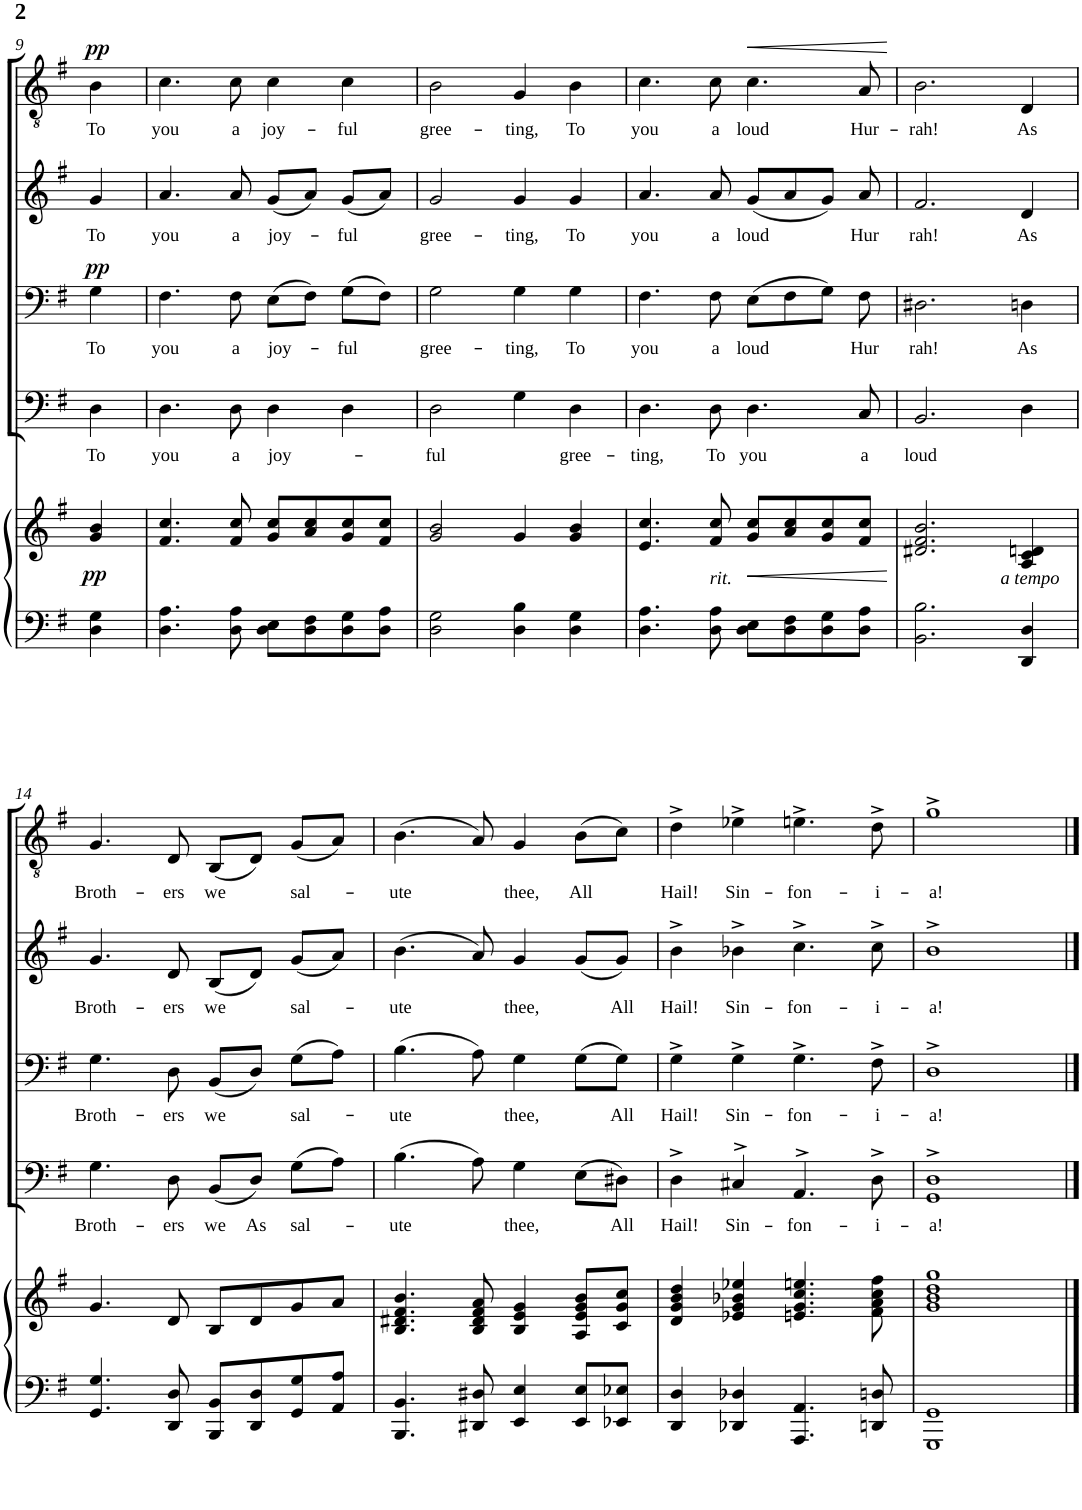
**kern	**kern	**dynam	**kern	**text	**kern	**text	**dynam	**kern	**text	**kern	**text	**dynam
*part5	*part5	*part5	*part4	*part4	*part3	*part3	*part3	*part2	*part2	*part1	*part1	*part1
*staff6	*staff5	*staff5/6	*staff4	*staff4	*staff3	*staff3	*staff3	*staff2	*staff2	*staff1	*staff1	*staff1
*I"Piano	*	*	*I"Bass II	*	*I"Bass I	*	*	*I"Tenor II	*	*I"Tenor I	*	*
*I'Pno	*	*	*	*	*	*	*	*	*	*	*	*
!!LO:PB:g=z
*clefF4	*clefG2	*	*clefF4	*	*clefF4	*	*	*clefG2	*	*clefGv2	*	*
*k[f#]	*k[f#]	*	*k[f#]	*	*k[f#]	*	*	*k[f#]	*	*k[f#]	*	*
*M4/4	*M4/4	*	*M4/4	*	*M4/4	*	*	*M4/4	*	*M4/4	*	*
*met(c)	*met(c)	*	*met(c)	*	*met(c)	*	*	*met(c)	*	*met(c)	*	*
=9	=9	=9	=9	=9	=9	=9	=9	=9	=9	=9	=9	=9
!	!	!LO:DY:b	!	!LO:LY:b	!	!LO:LY:b	!LO:DY:a	!	!LO:LY:b	!	!LO:LY:b	!LO:DY:a
4D\ 4G\	4g/ 4b/	pp	4D\	To	4G\	To	pp	4g/	To	4B\	To	pp
=10	=10	=10	=10	=10	=10	=10	=10	=10	=10	=10	=10	=10
!	!	!	!	!LO:LY:b	!	!LO:LY:b	!	!	!LO:LY:b	!	!LO:LY:b	!
4.D\ 4.A\	4.f#/ 4.cc/	.	4.D\	you	4.F#\	you	.	4.a/	you	4.c\	you	.
!	!	!	!	!LO:LY:b	!	!LO:LY:b	!	!	!LO:LY:b	!	!LO:LY:b	!
8D\ 8A\	8f#/ 8cc/	.	8D\	a	8F#\	a	.	8a/	a	8c\	a	.
!	!	!	!	!LO:LY:b	!	!LO:LY:b	!	!	!LO:LY:b	!	!LO:LY:b	!
8D\ 8E\L	8g/ 8cc/L	.	4D\	joy-	(8E\L	joy-	.	(8g/L	joy-	4c\	joy-	.
8D\ 8F#\	8a/ 8cc/	.	.	.	8F#\J)	.	.	8a/J)	.	.	.	.
!	!	!	!	!	!	!LO:LY:b	!	!	!LO:LY:b	!	!LO:LY:b	!
8D\ 8G\	8g/ 8cc/	.	4D\	.	(8G\L	-ful	.	(8g/L	-ful	4c\	-ful	.
8D\ 8A\J	8f#/ 8cc/J	.	.	.	8F#\J)	.	.	8a/J)	.	.	.	.
=11	=11	=11	=11	=11	=11	=11	=11	=11	=11	=11	=11	=11
!	!	!	!	!LO:LY:b	!	!LO:LY:b	!	!	!LO:LY:b	!	!LO:LY:b	!
2D\ 2G\	2g/ 2b/	.	2D\	-ful	2G\	gree-	.	2g/	gree-	2B\	gree-	.
!	!	!	!	!	!	!LO:LY:b	!	!	!LO:LY:b	!	!LO:LY:b	!
4D\ 4B\	4g/	.	4G\	.	4G\	-ting,	.	4g/	-ting,	4G/	-ting,	.
!	!	!	!	!LO:LY:b	!	!LO:LY:b	!	!	!LO:LY:b	!	!LO:LY:b	!
4D\ 4G\	4g/ 4b/	.	4D\	gree-	4G\	To	.	4g/	To	4B\	To	.
=12	=12	=12	=12	=12	=12	=12	=12	=12	=12	=12	=12	=12
!	!	!	!	!LO:LY:b	!	!LO:LY:b	!	!	!LO:LY:b	!	!LO:LY:b	!
4.D\ 4.A\	4.e/ 4.cc/	.	4.D\	-ting,	4.F#\	you	.	4.a/	you	4.c\	you	.
!	!	!	!	!LO:LY:b	!	!LO:LY:b	!	!	!LO:LY:b	!	!LO:LY:b	!
8D\ 8A\	8f#/ 8cc/	.	8D\	To	8F#\	a	.	8a/	a	8c\	a	.
!LO:TX:a:i:t=rit.	!	!	!	!	!	!	!	!	!	!	!	!
!	!	!LO:HP:b	!	!LO:LY:b	!	!LO:LY:b	!	!	!LO:LY:b	!	!LO:LY:b	!LO:HP:b
8D\ 8E\L	8g/ 8cc/L	<	4.D\	you	(8E\L	loud	.	(8g/L	loud	4.c\	loud	<
8D\ 8F#\	8a/ 8cc/	.	.	.	8F#\	.	.	8a/	.	.	.	.
8D\ 8G\	8g/ 8cc/	.	.	.	8G\J)	.	.	8g/J)	.	.	.	.
!	!	!	!	!LO:LY:b	!	!LO:LY:b	!	!	!LO:LY:b	!	!LO:LY:b	!
8D\ 8A\J	8f#/ 8cc/J	.	8C/	a	8F#\	Hur	.	8a/	Hur	8A/	Hur-	.
.	.	[	.	.	.	.	.	.	.	.	.	[
=13	=13	=13	=13	=13	=13	=13	=13	=13	=13	=13	=13	=13
!	!	!	!	!LO:LY:b	!	!LO:LY:b	!	!	!LO:LY:b	!	!LO:LY:b	!
2.BB\ 2.B\	2.d#X/ 2.f#/ 2.b/	.	2.BB/	loud	2.D#X\	-rah!	.	2.f#/	-rah!	2.B\	-rah!	.
!LO:TX:a:i:t=a tempo	!	!	!	!	!	!	!	!	!	!	!	!
!	!	!	!	!	!	!LO:LY:b	!	!	!LO:LY:b	!	!LO:LY:b	!
4DD/ 4D/	4A/ 4c/ 4dn/	.	4D\	.	4Dn\	As	.	4d/	As	4D/	As	.
!!LO:LB:g=z
=14	=14	=14	=14	=14	=14	=14	=14	=14	=14	=14	=14	=14
!	!	!	!	!LO:LY:b	!	!LO:LY:b	!	!	!LO:LY:b	!	!LO:LY:b	!
4.GG/ 4.G/	4.g/	.	4.G\	Broth-	4.G\	Broth-	.	4.g/	Broth-	4.G/	Broth-	.
!	!	!	!	!LO:LY:b	!	!LO:LY:b	!	!	!LO:LY:b	!	!LO:LY:b	!
8DD/ 8D/	8d/	.	8D\	-ers	8D\	-ers	.	8d/	-ers	8D/	-ers	.
!	!	!	!	!LO:LY:b	!	!LO:LY:b	!	!	!LO:LY:b	!	!LO:LY:b	!
8BBB/ 8BB/L	8B/L	.	(8BB/L	we	(8BB/L	we	.	(8B/L	we	(8BB/L	we	.
!	!	!	!	!LO:LY:b	!	!	!	!	!	!	!	!
8DD/ 8D/	8d/	.	8D/J)	As	8D/J)	.	.	8d/J)	.	8D/J)	.	.
!	!	!	!	!LO:LY:b	!	!LO:LY:b	!	!	!LO:LY:b	!	!LO:LY:b	!
8GG/ 8G/	8g/	.	(8G\L	sal-	(8G\L	sal-	.	(8g/L	sal-	(8G/L	sal-	.
8AA/ 8A/J	8a/J	.	8A\J)	.	8A\J)	.	.	8a/J)	.	8A/J)	.	.
=15	=15	=15	=15	=15	=15	=15	=15	=15	=15	=15	=15	=15
!	!	!	!	!LO:LY:b	!	!LO:LY:b	!	!	!LO:LY:b	!	!LO:LY:b	!
4.BBB/ 4.BB/	4.B/ 4.d#X/ 4.f#/ 4.b/	.	(4.B\	-ute	(4.B\	-ute	.	(4.b\	-ute	(4.B\	-ute	.
8DD#X/ 8D#X/	8B/ 8d#/ 8f#/ 8a/	.	8A\)	.	8A\)	.	.	8a/)	.	8A/)	.	.
!	!	!	!	!LO:LY:b	!	!LO:LY:b	!	!	!LO:LY:b	!	!LO:LY:b	!
4EE/ 4E/	4B/ 4e/ 4g/	.	4G\	thee,	4G\	thee,	.	4g/	thee,	4G/	thee,	.
!	!	!	!	!	!	!	!	!	!	!	!LO:LY:b	!
8EE/ 8E/L	8A/ 8e/ 8g/ 8b/L	.	(8E\L	.	(8G\L	.	.	(8g/L	.	(8B\L	All	.
!	!	!	!	!LO:LY:b	!	!LO:LY:b	!	!	!LO:LY:b	!	!	!
8EE-X/ 8E-X/J	8c/ 8g/ 8cc/J	.	8D#X\J)	All	8G\J)	All	.	8g/J)	All	8c\J)	.	.
=16	=16	=16	=16	=16	=16	=16	=16	=16	=16	=16	=16	=16
!	!	!	!	!LO:LY:b	!	!LO:LY:b	!	!	!LO:LY:b	!	!LO:LY:b	!
4DD/ 4D/	4d/ 4g/ 4b/ 4dd/	.	4D^\	Hail!	4G^\	Hail!	.	4b^\	Hail!	4d^\	Hail!	.
!	!	!	!	!LO:LY:b	!	!LO:LY:b	!	!	!LO:LY:b	!	!LO:LY:b	!
4DD-X/ 4D-X/	4e-X/ 4g/ 4b-X/ 4ee-X/	.	4C#X^>/	Sin-	4G^\	Sin-	.	4b-X^\	Sin-	4e-X^\	Sin-	.
!	!	!	!	!LO:LY:b	!	!LO:LY:b	!	!	!LO:LY:b	!	!LO:LY:b	!
4.AAA/ 4.AA/	4.en/ 4.g/ 4.cc/ 4.een/	.	4.AA^>/	-fon-	4.G^\	-fon-	.	4.cc^\	-fon-	4.en^\	-fon-	.
!	!	!	!	!LO:LY:b	!	!LO:LY:b	!	!	!LO:LY:b	!	!LO:LY:b	!
8DDn/ 8Dn/	8f#\ 8a\ 8cc\ 8ff#\	.	8D^\	-i-	8F#^\	-i-	.	8cc^\	-i-	8d^\	-i-	.
=17	=17	=17	=17	=17	=17	=17	=17	=17	=17	=17	=17	=17
!	!	!	!	!LO:LY:b	!	!LO:LY:b	!	!	!LO:LY:b	!	!LO:LY:b	!
1GGG 1GG	1g 1b 1dd 1gg	.	1GG^> 1D^>	-a!	1D^	-a!	.	1b^	-a!	1g^	-a!	.
==	==	==	==	==	==	==	==	==	==	==	==	==
*-	*-	*-	*-	*-	*-	*-	*-	*-	*-	*-	*-	*-
